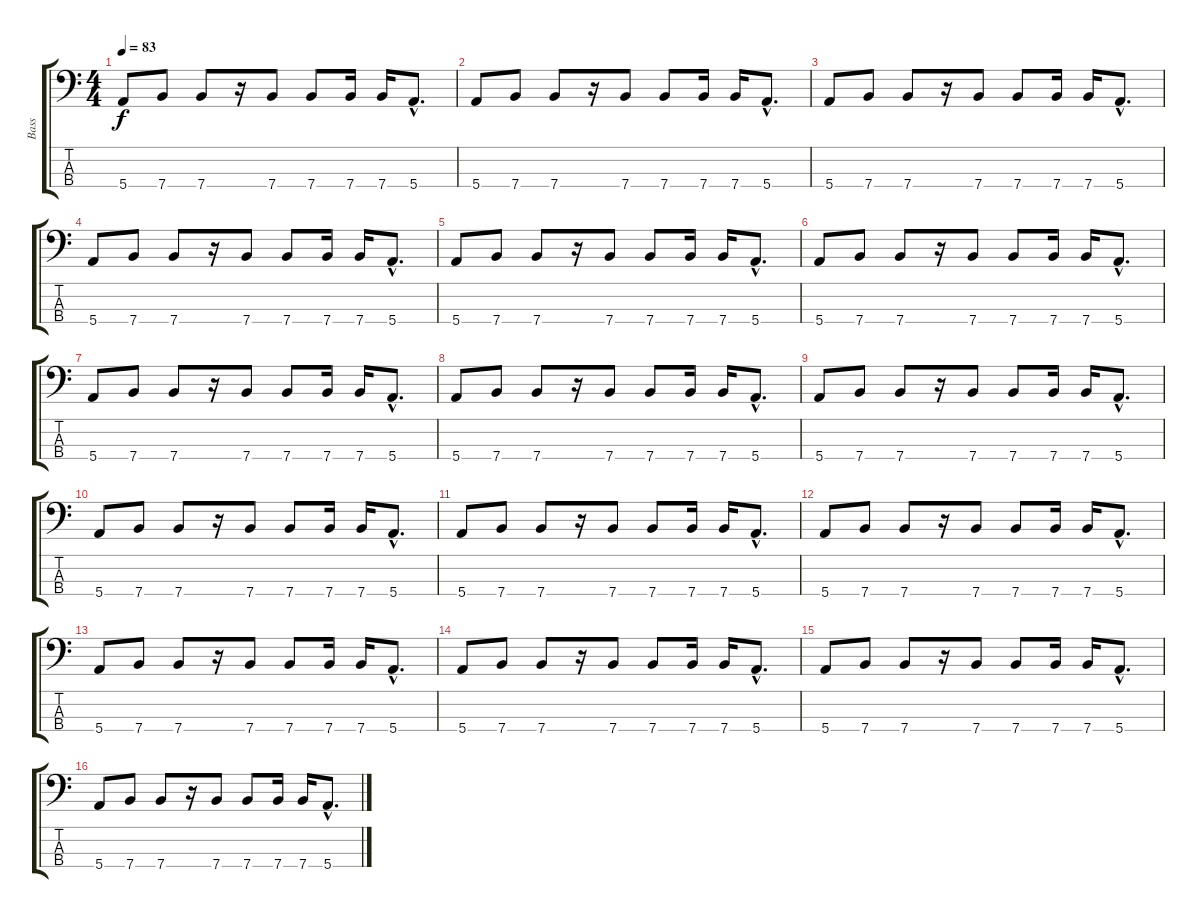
\track ("Bass" "Bass") {instrument electricbasspick}
\staff {score tabs}
\tuning (G2 D2 A1 E1) {hide}
\ts (4 4)
\tempo 83
\clef f4
\ks c
5.4.8{dy f} 7.4.8 7.4.8 r.16 7.4.8 7.4.8 7.4.16 7.4.16 5.4{hac}.8{d} |
5.4.8 7.4.8 7.4.8 r.16 7.4.8 7.4.8 7.4.16 7.4.16 5.4{hac}.8{d} |
5.4.8 7.4.8 7.4.8 r.16 7.4.8 7.4.8 7.4.16 7.4.16 5.4{hac}.8{d} |
5.4.8 7.4.8 7.4.8 r.16 7.4.8 7.4.8 7.4.16 7.4.16 5.4{hac}.8{d} |
5.4.8 7.4.8 7.4.8 r.16 7.4.8 7.4.8 7.4.16 7.4.16 5.4{hac}.8{d} |
5.4.8 7.4.8 7.4.8 r.16 7.4.8 7.4.8 7.4.16 7.4.16 5.4{hac}.8{d} |
5.4.8 7.4.8 7.4.8 r.16 7.4.8 7.4.8 7.4.16 7.4.16 5.4{hac}.8{d} |
5.4.8 7.4.8 7.4.8 r.16 7.4.8 7.4.8 7.4.16 7.4.16 5.4{hac}.8{d} |
5.4.8 7.4.8 7.4.8 r.16 7.4.8 7.4.8 7.4.16 7.4.16 5.4{hac}.8{d} |
5.4.8 7.4.8 7.4.8 r.16 7.4.8 7.4.8 7.4.16 7.4.16 5.4{hac}.8{d} |
5.4.8 7.4.8 7.4.8 r.16 7.4.8 7.4.8 7.4.16 7.4.16 5.4{hac}.8{d} |
5.4.8 7.4.8 7.4.8 r.16 7.4.8 7.4.8 7.4.16 7.4.16 5.4{hac}.8{d} |
5.4.8 7.4.8 7.4.8 r.16 7.4.8 7.4.8 7.4.16 7.4.16 5.4{hac}.8{d} |
5.4.8 7.4.8 7.4.8 r.16 7.4.8 7.4.8 7.4.16 7.4.16 5.4{hac}.8{d} |
5.4.8 7.4.8 7.4.8 r.16 7.4.8 7.4.8 7.4.16 7.4.16 5.4{hac}.8{d} |
5.4.8 7.4.8 7.4.8 r.16 7.4.8 7.4.8 7.4.16 7.4.16 5.4{hac}.8{d}
